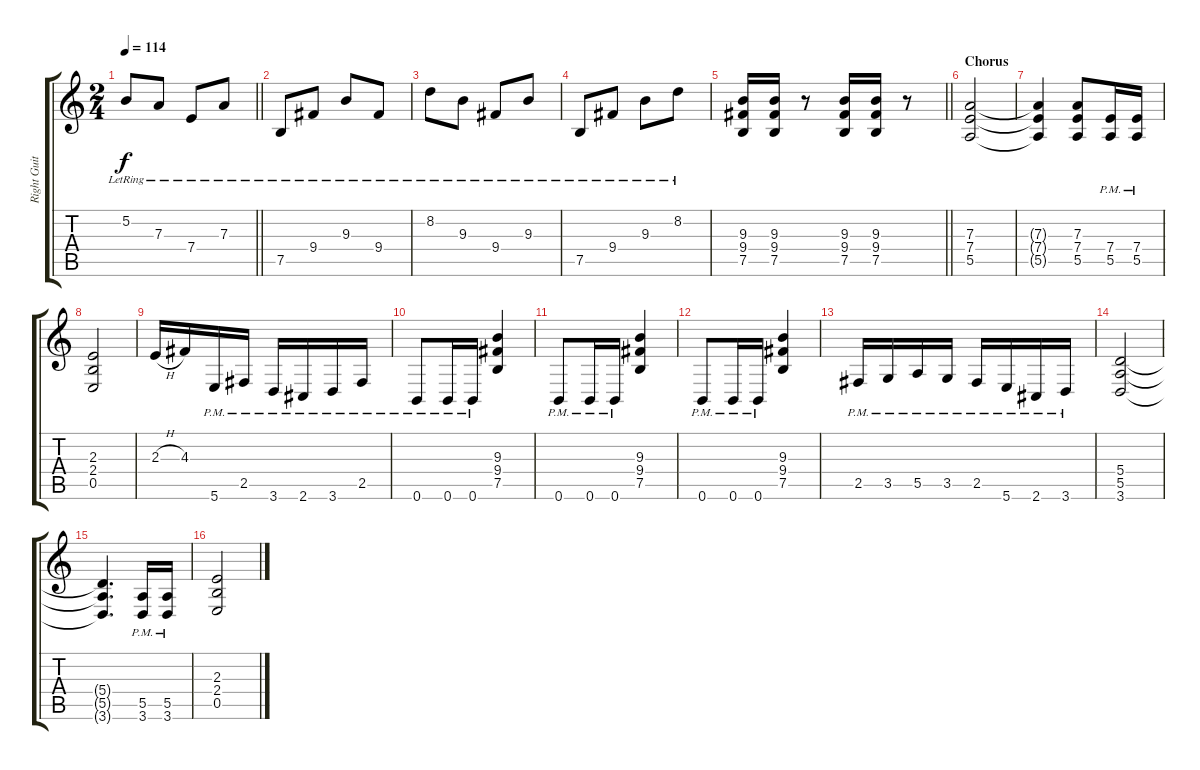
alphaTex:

\track ("Right Guitar" "Right Guit") {instrument electricguitarclean}
\staff {score tabs}
\tuning (B3 Gb3 D3 A2 E2 B1) {hide}
\ts (2 4)
\tempo 114
\clef g2
\barLineRight lightlight
\ks c
5.2{lr}.8{dy f} 7.3{lr}.8 7.4{lr}.8 7.3{lr}.8 |
\section ("" "")
7.5{lr}.8 9.4{lr}.8 9.3{lr}.8 9.4{lr}.8 |
8.2{lr}.8 9.3{lr}.8 9.4{lr}.8 9.3{lr}.8 |
7.5{lr}.8 9.4{lr}.8 9.3{lr}.8 8.2{lr}.8 |
\barLineRight lightlight
(9.3 9.4 7.5).16{instrument overdrivenguitar} (9.3 9.4 7.5).16 r.8 (9.3 9.4 7.5).16 (9.3 9.4 7.5).16 r.8 |
\section ("" "Chorus")
(7.3 7.4 5.5).2 |
(7.3{t} 7.4{t} 5.5{t}).4 (7.3 7.4 5.5).8 (7.4{pm} 5.5{pm}).16 (7.4{pm} 5.5{pm}).16 |
(2.3 2.4 0.5).2 |
2.3{h}.16 4.3.16 5.6{pm}.16 2.5{pm}.16 3.6{pm}.16 2.6{pm}.16 3.6{pm}.16 2.5{pm}.16 |
0.6{pm}.8 0.6{pm}.16 0.6{pm}.16 (9.3 9.4 7.5).4 |
0.6{pm}.8 0.6{pm}.16 0.6{pm}.16 (9.3 9.4 7.5).4 |
0.6{pm}.8 0.6{pm}.16 0.6{pm}.16 (9.3 9.4 7.5).4 |
2.5{pm}.16 3.5{pm}.16 5.5{pm}.16 3.5{pm}.16 2.5{pm}.16 5.6{pm}.16 2.6{pm}.16 3.6{pm}.16 |
(5.4 5.5 3.6).2 |
(5.4{t} 5.5{t} 3.6{t}).4{d} (5.5{pm} 3.6{pm}).16 (5.5{pm} 3.6{pm}).16 |
(2.3 2.4 0.5).2
